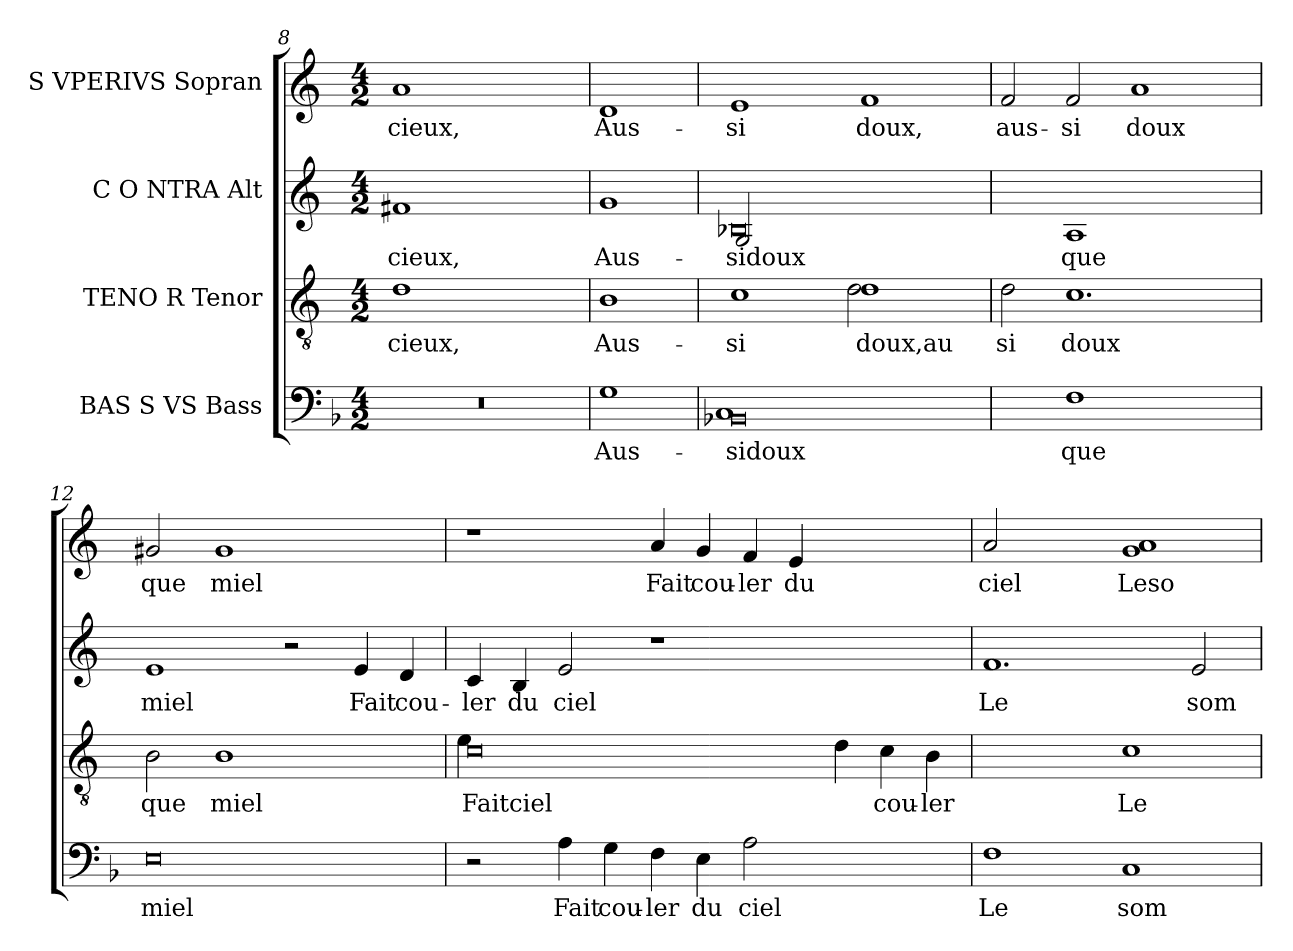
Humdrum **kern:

**kern	**text	**kern	**text	**kern	**text	**kern	**text
*part4	*part4	*part3	*part3	*part2	*part2	*part1	*part1
*staff4	*staff4	*staff3	*staff3	*staff2	*staff2	*staff1	*staff1
*I"BAS S VS  Bass	*	*I"TENO R  Tenor	*	*I"C O NTRA  Alt	*	*I"S VPERIVS  Sopran	*
*clefF4	*	*clefGv2	*	*clefG2	*	*clefG2	*
*	*	*ITrd-3c-5	*	*ITrd-3c-5	*	*ITrd-3c-5	*
*k[b-]	*	*k[b-]	*	*k[b-]	*	*k[b-]	*
*F:	*	*F:	*	*F:	*	*F:	*
*M4/2	*	*M4/2	*	*M4/2	*	*M4/2	*
=8	=8	=8	=8	=8	=8	=8	=8
!	!	!	!LO:LY:b:cj	!	!LO:LY:b:cj	!	!LO:LY:b:cj
0r	.	1g	cieux,	1bn	cieux,	1dd	cieux,
.	.	1ryy	.	1ryy	.	1ryy	.
!!LO:LB:g=z
=9	=9	=9	=9	=9	=9	=9	=9
!	!LO:LY:b:cj	!	!LO:LY:b:cj	!	!LO:LY:b:cj	!	!LO:LY:b:cj
1G	Aus-	1e	Aus-	1cc	Aus-	1g	Aus-
=10	=10	=10	=10	=10	=10	=10	=10
*^	*	*	*	*	*	*	*
!	!	!LO:LY:b:cj	!	!LO:LY:b:cj	!	!LO:LY:b:cj	!	!LO:LY:b:cj
*	*	*	*^	*	*^	*	*	*
0BB-X	1C	-sidoux	1f	1ryy	-si	0e-X	2c/	-sidoux	1a	-si
.	.	.	.	.	.	.	1.ryy	.	.	.
!	!	!	!	!	!LO:LY:b:cj	!	!	!	!	!LO:LY:b:cj
.	1ryy	.	1g	2g\	doux,au	.	.	.	1b-	doux,
.	.	.	.	2ryy	.	.	.	.	.	.
*v	*v	*	*	*	*	*v	*v	*	*	*
=11	=11	=11	=11	=11	=11	=11	=11	=11
!	!	!	!	!LO:LY:b:cj	!	!	!	!LO:LY:b:cj
*	*	*v	*v	*	*	*	*	*
2ryy	.	2g\	si	2ryy	.	2b-/	aus-
!	!LO:LY:b:cj	!	!LO:LY:b:cj	!	!LO:LY:b:cj	!	!LO:LY:b:cj
1F	que	1.f	doux	1d	que	2b-/	-si
!	!	!	!	!	!	!	!LO:LY:b:cj
.	.	.	.	.	.	1dd	doux
2ryy	.	.	.	2ryy	.	.	.
=12	=12	=12	=12	=12	=12	=12	=12
!	!LO:LY:b:cj	!	!LO:LY:b:cj	!	!LO:LY:b:cj	!	!LO:LY:b:cj
0E	miel	2e\	que	1a	miel	2cc#X/	que
!	!	!	!LO:LY:b:cj	!	!	!	!LO:LY:b:cj
.	.	1e	miel	.	.	1cc#	miel
.	.	.	.	2r	.	.	.
!	!	!	!	!	!LO:LY:b:cj	!	!
.	.	2ryy	.	4a/	Fait	2ryy	.
!	!	!	!	!	!LO:LY:b:cj	!	!
.	.	.	.	4g/	cou-	.	.
=13	=13	=13	=13	=13	=13	=13	=13
*	*	*^	*	*	*	*	*
!	!	!	!	!LO:LY:b:cj	!	!LO:LY:b:cj	!	!
2r	.	0f	4a\	Faitciel	4f/	-ler	1r	.
!	!	!	!	!	!	!LO:LY:b:cj	!	!
.	.	.	1ryy	.	4e/	du	.	.
!	!LO:LY:b:cj	!	!	!	!	!LO:LY:b:cj	!	!
4A\	Fait	.	.	.	2a/	ciel	.	.
!	!LO:LY:b:cj	!	!	!	!	!	!	!
4G\	cou-	.	.	.	.	.	.	.
!	!LO:LY:b:cj	!	!	!	!	!	!	!LO:LY:b:cj
4F\	-ler	.	.	.	1r	.	4dd/	Fait
!	!LO:LY:b:cj	!	!	!	!	!	!	!LO:LY:b:cj
4E\	du	.	1.ryy	.	.	.	4cc/	cou-
!	!LO:LY:b:cj	!	!	!	!	!	!	!LO:LY:b:cj
2A\	ciel	.	.	.	.	.	4b-/	-ler
!	!	!	!	!	!	!	!	!LO:LY:b:cj
.	.	.	.	.	.	.	4a/	du
!	!	!	!	!LO:LY:b:cj	!	!	!	!
2.ryy	.	4g\	.	.	2.ryy	.	2.ryy	.
!	!	!	!	!LO:LY:b:cj	!	!	!	!
.	.	4f\	.	cou-	.	.	.	.
!	!	!	!	!LO:LY:b:cj	!	!	!	!
.	.	4e\	.	-ler	.	.	.	.
*	*	*v	*v	*	*	*	*	*
!!LO:PB:g=z
=14	=14	=14	=14	=14	=14	=14	=14
!	!LO:LY:b:cj	!	!	!	!LO:LY:b:cj	!	!LO:LY:b:cj
1F	Le	1ryy	.	1.b-	Le	2dd/	ciel
.	.	.	.	.	.	2ryy	.
!	!LO:LY:b:cj	!	!LO:LY:b:cj	!	!	!	!LO:LY:b:cj
1C	som-	1f	Le	.	.	1dd 1cc	Leso
!	!	!	!	!	!LO:LY:b:cj	!	!
.	.	.	.	2a/	som-	.	.
=	=	=	=	=	=	=	=
*-	*-	*-	*-	*-	*-	*-	*-
